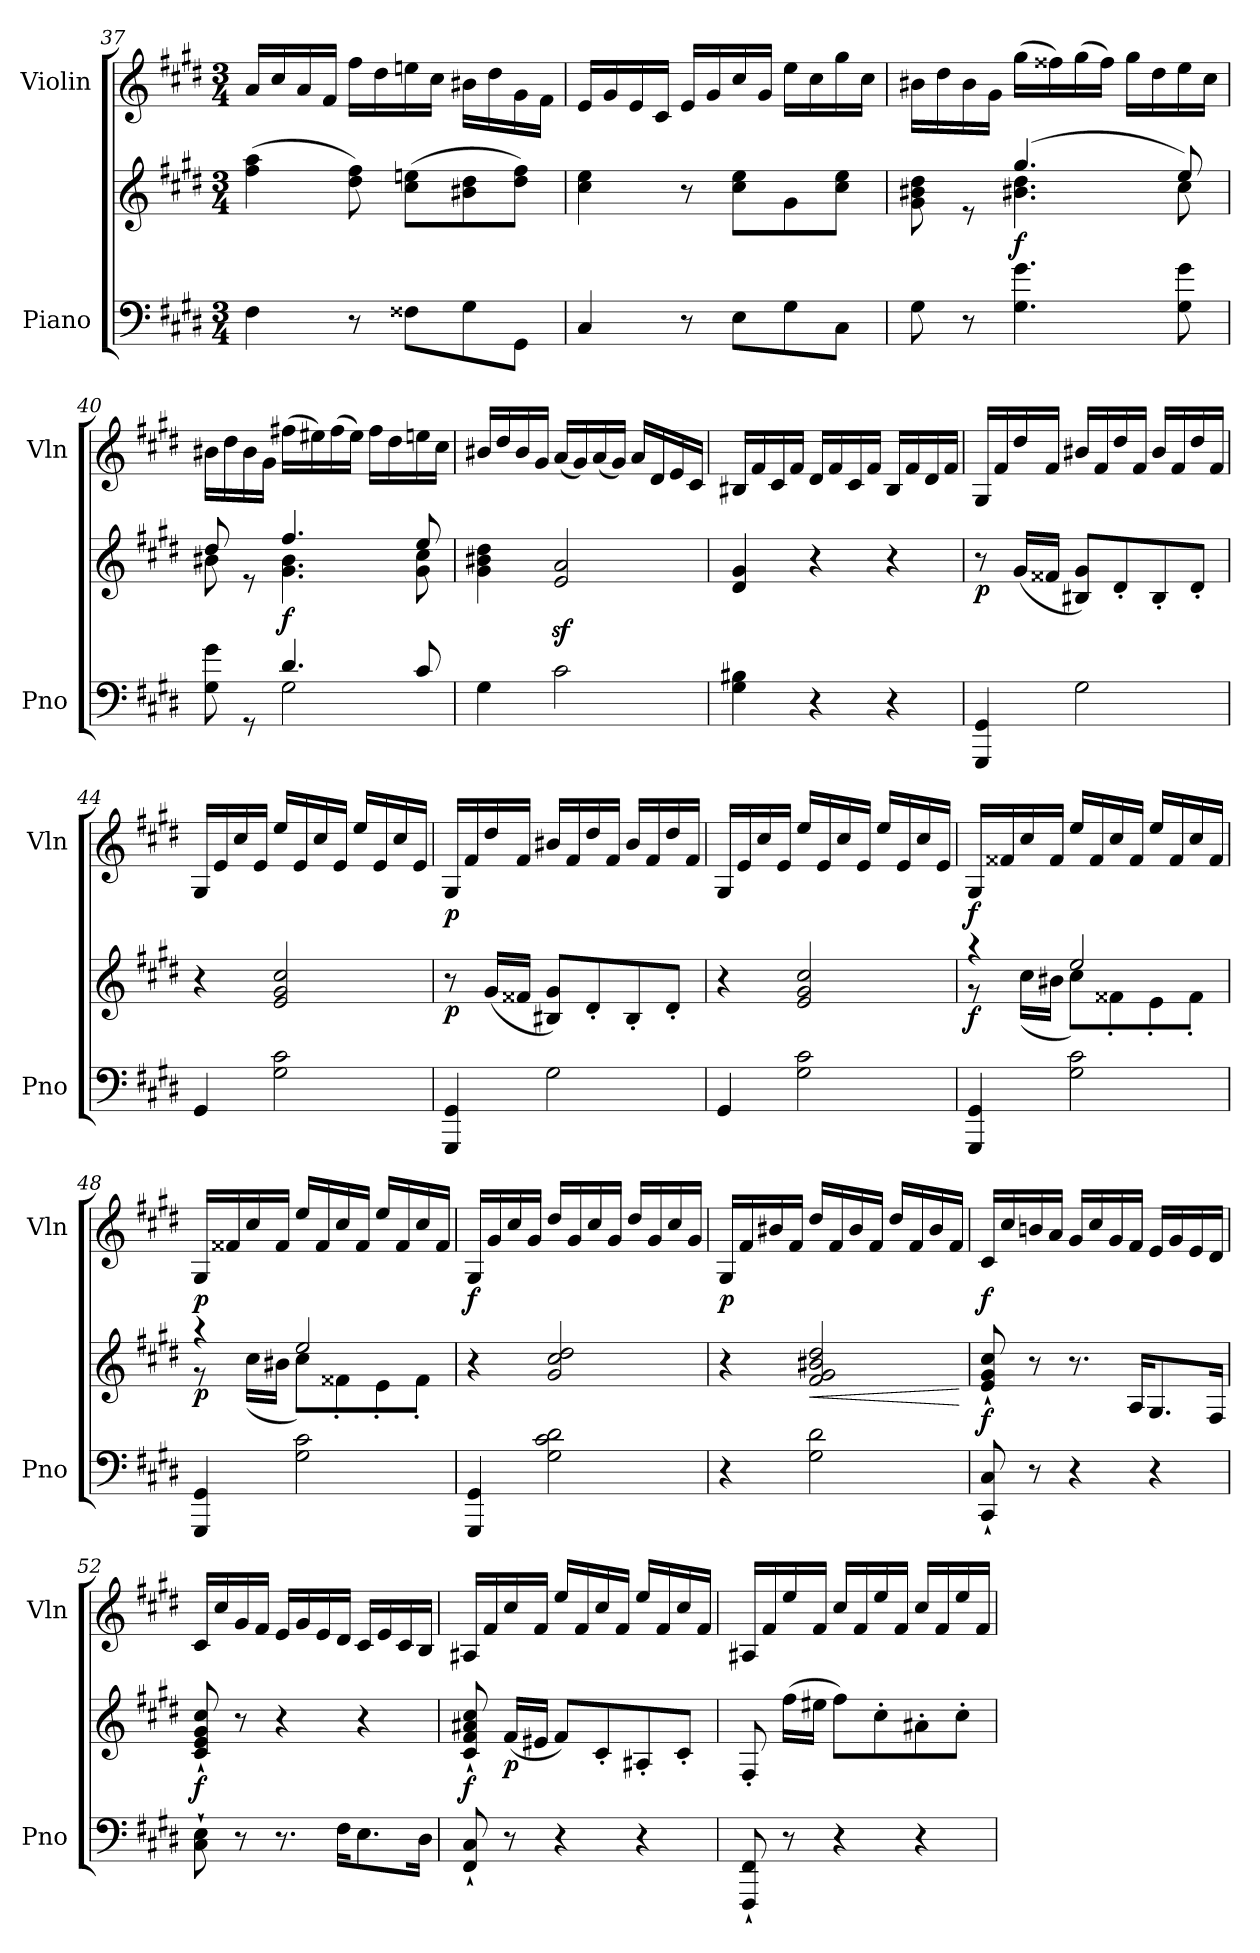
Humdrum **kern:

**kern	**kern	**dynam	**kern	**dynam
*part2	*part2	*part2	*part1	*part1
*staff3	*staff2	*staff2/3	*staff1	*staff1
*I"Piano	*	*	*I"Violin	*
*I'Pno	*	*	*I'Vln	*
*clefF4	*clefG2	*	*clefG2	*
*k[f#c#g#d#]	*k[f#c#g#d#]	*	*k[f#c#g#d#]	*
*M3/4	*M3/4	*	*M3/4	*
=37	=37	=37	=37	=37
4F#\	(4ff#\ 4aa\	.	16a/LL	.
.	.	.	16cc#/	.
.	.	.	16a/	.
.	.	.	16f#/JJ	.
8r	8dd#\ 8ff#\)	.	16ff#\LL	.
.	.	.	16dd#\	.
8F##X\L	(8cc#\ 8een\L	.	16een\	.
.	.	.	16cc#\JJ	.
8G#\	8b#X\ 8dd#\	.	16b#X\LL	.
.	.	.	16dd#\	.
8GG#\J	8dd#\ 8ff#\J)	.	16g#\	.
.	.	.	16f#\JJ	.
!!LO:LB:g=z
=38	=38	=38	=38	=38
4C#/	4cc#\ 4ee\	.	16e/LL	.
.	.	.	16g#/	.
.	.	.	16e/	.
.	.	.	16c#/JJ	.
8r	8r	.	16e/LL	.
.	.	.	16g#/	.
8E\L	8cc#\ 8ee\L	.	16cc#/	.
.	.	.	16g#/JJ	.
8G#\	8g#\	.	16ee\LL	.
.	.	.	16cc#\	.
8C#\J	8cc#\ 8ee\J	.	16gg#\	.
.	.	.	16cc#\JJ	.
=39	=39	=39	=39	=39
*	*^	*	*	*
8G#\	8g#\ 8b#X\ 8dd#\	4ryy	.	16b#X\LL	.
.	.	.	.	16dd#\	.
8r	8re	.	.	16b#\	.
.	.	.	.	16g#\JJ	.
!	!	!	!LO:DY:b	!	!
4.G#\ 4.g#\	(4.gg#/	4.b#X\ 4.dd#\	f	(16gg#\LL	.
.	.	.	.	16ff##X\)	.
.	.	.	.	(16gg#\	.
.	.	.	.	16ff##\JJ)	.
.	.	.	.	16gg#\LL	.
.	.	.	.	16dd#\	.
8G#\ 8g#\	8ee/)	8cc#\	.	16ee\	.
.	.	.	.	16cc#\JJ	.
=40	=40	=40	=40	=40	=40
*^	*	*	*	*	*
8G#\ 8g#\	4ryy	8dd#/	8b#X\	.	16b#X\LL	.
.	.	.	.	.	16dd#\	.
8rGG	.	8re	8ryy	.	16b#\	.
.	.	.	.	.	16g#\JJ	.
!	!	!	!	!LO:DY:b	!	!
4.d#/	2G#\	4.ff#/	4.g#\ 4.b#\	f	(16ff#X\LL	.
.	.	.	.	.	16ee#X\)	.
.	.	.	.	.	(16ff#\	.
.	.	.	.	.	16ee#\JJ)	.
.	.	.	.	.	16ff#\LL	.
.	.	.	.	.	16dd#\	.
8c#/	.	8ee/	8g#\ 8cc#\	.	16een\	.
.	.	.	.	.	16cc#\JJ	.
*v	*v	*	*	*	*	*
*	*v	*v	*	*	*
=41	=41	=41	=41	=41
4G#\	4g#\ 4b#X\ 4dd#\	.	16b#X/LL	.
.	.	.	16dd#/	.
.	.	.	16b#/	.
.	.	.	16g#/JJ	.
2c#\	2e/z< 2a/z<	.	(16a/LL	.
.	.	.	16g#/)	.
.	.	.	(16a/	.
.	.	.	16g#/JJ)	.
.	.	.	16a/LL	.
.	.	.	16d#/	.
.	.	.	16e/	.
.	.	.	16c#/JJ	.
=42	=42	=42	=42	=42
4G#\ 4B#X\	4d#/ 4g#/	.	16B#X/LL	.
.	.	.	16f#/	.
.	.	.	16c#/	.
.	.	.	16f#/JJ	.
4r	4r	.	16d#/LL	.
.	.	.	16f#/	.
.	.	.	16c#/	.
.	.	.	16f#/JJ	.
4r	4r	.	16B#/LL	.
.	.	.	16f#/	.
.	.	.	16d#/	.
.	.	.	16f#/JJ	.
!!LO:LB:g=z
=43	=43	=43	=43	=43
!	!	!LO:DY:b	!	!
4GGG#/ 4GG#/	8r	p	16G#/LL	.
.	.	.	16f#/	.
.	(>16g#/LL	.	16dd#/	.
.	16f##X/JJ	.	16f#/JJ	.
2G#\	8B#X/ 8g#/L)	.	16b#X/LL	.
.	.	.	16f#/	.
.	8d#'/	.	16dd#/	.
.	.	.	16f#/JJ	.
.	8B#'/	.	16b#/LL	.
.	.	.	16f#/	.
.	8d#'/J	.	16dd#/	.
.	.	.	16f#/JJ	.
=44	=44	=44	=44	=44
4GG#/	4r	.	16G#/LL	.
.	.	.	16e/	.
.	.	.	16cc#/	.
.	.	.	16e/JJ	.
2G#\ 2c#\	2e/ 2g#/ 2cc#/	.	16ee/LL	.
.	.	.	16e/	.
.	.	.	16cc#/	.
.	.	.	16e/JJ	.
.	.	.	16ee/LL	.
.	.	.	16e/	.
.	.	.	16cc#/	.
.	.	.	16e/JJ	.
=45	=45	=45	=45	=45
!	!	!LO:DY:b	!	!LO:DY:b
4GGG#/ 4GG#/	8r	p	16G#/LL	p
.	.	.	16f#/	.
.	(>16g#/LL	.	16dd#/	.
.	16f##X/JJ	.	16f#/JJ	.
2G#\	8B#X/ 8g#/L)	.	16b#X/LL	.
.	.	.	16f#/	.
.	8d#'/	.	16dd#/	.
.	.	.	16f#/JJ	.
.	8B#'/	.	16b#/LL	.
.	.	.	16f#/	.
.	8d#'/J	.	16dd#/	.
.	.	.	16f#/JJ	.
=46	=46	=46	=46	=46
4GG#/	4r	.	16G#/LL	.
.	.	.	16e/	.
.	.	.	16cc#/	.
.	.	.	16e/JJ	.
2G#\ 2c#\	2e/ 2g#/ 2cc#/	.	16ee/LL	.
.	.	.	16e/	.
.	.	.	16cc#/	.
.	.	.	16e/JJ	.
.	.	.	16ee/LL	.
.	.	.	16e/	.
.	.	.	16cc#/	.
.	.	.	16e/JJ	.
!!LO:PB:g=z
=47	=47	=47	=47	=47
*	*^	*	*	*
!	!	!	!LO:DY:b	!	!LO:DY:b
4GGG#/ 4GG#/	4r	8r	f	16G#/LL	f
.	.	.	.	16f##X/	.
.	.	(16cc#\LL	.	16cc#/	.
.	.	16b#X\JJ	.	16f##/JJ	.
2G#\ 2c#\	2ee/	8cc#\L)	.	16ee/LL	.
.	.	.	.	16f##/	.
.	.	8f##X'\	.	16cc#/	.
.	.	.	.	16f##/JJ	.
.	.	8e'\	.	16ee/LL	.
.	.	.	.	16f##/	.
.	.	8f##'\J	.	16cc#/	.
.	.	.	.	16f##/JJ	.
=48	=48	=48	=48	=48	=48
!	!	!	!LO:DY:b	!	!LO:DY:b
4GGG#/ 4GG#/	4r	8r	p	16G#/LL	p
.	.	.	.	16f##X/	.
.	.	(16cc#\LL	.	16cc#/	.
.	.	16b#X\JJ	.	16f##/JJ	.
2G#\ 2c#\	2ee/	8cc#\L)	.	16ee/LL	.
.	.	.	.	16f##/	.
.	.	8f##X'\	.	16cc#/	.
.	.	.	.	16f##/JJ	.
.	.	8e'\	.	16ee/LL	.
.	.	.	.	16f##/	.
.	.	8f##'\J	.	16cc#/	.
.	.	.	.	16f##/JJ	.
*	*v	*v	*	*	*
=49	=49	=49	=49	=49
!	!	!	!	!LO:DY:b
4GGG#/ 4GG#/	4r	.	16G#/LL	f
.	.	.	16g#/	.
.	.	.	16cc#/	.
.	.	.	16g#/JJ	.
2G#\ 2c#\ 2d#\	2g#/ 2cc#/ 2dd#/	.	16dd#/LL	.
.	.	.	16g#/	.
.	.	.	16cc#/	.
.	.	.	16g#/JJ	.
.	.	.	16dd#/LL	.
.	.	.	16g#/	.
.	.	.	16cc#/	.
.	.	.	16g#/JJ	.
=50	=50	=50	=50	=50
!	!	!	!	!LO:DY:b
4r	4r	.	16G#/LL	p
.	.	.	16f#/	.
.	.	.	16b#X/	.
.	.	.	16f#/JJ	.
!	!	!LO:HP:b	!	!
2G#\ 2d#\	2f#/ 2g#/ 2b#X/ 2dd#/	<	16dd#/LL	.
.	.	.	16f#/	.
.	.	.	16b#/	.
.	.	.	16f#/JJ	.
.	.	.	16dd#/LL	.
.	.	.	16f#/	.
.	.	.	16b#/	.
.	.	.	16f#/JJ	.
.	.	[	.	.
!!LO:LB:g=z
=51	=51	=51	=51	=51
!	!	!LO:DY:b	!	!LO:DY:b
8CC#/` 8C#/`	8e/` 8g#/` 8cc#/`	f	16c#/LL	f
.	.	.	16cc#/	.
8r	8r	.	16bn/	.
.	.	.	16a/JJ	.
4r	8.r	.	16g#/LL	.
.	.	.	16cc#/	.
.	.	.	16g#/	.
.	16A/KL	.	16f#/JJ	.
4r	8.G#/	.	16e/LL	.
.	.	.	16g#/	.
.	.	.	16e/	.
.	16F#/Jk	.	16d#/JJ	.
=52	=52	=52	=52	=52
!	!	!LO:DY:b	!	!
8C#\` 8E\`	8c#/` 8e/` 8g#/` 8cc#/`	f	16c#/LL	.
.	.	.	16cc#/	.
8r	8r	.	16g#/	.
.	.	.	16f#/JJ	.
8.r	4r	.	16e/LL	.
.	.	.	16g#/	.
.	.	.	16e/	.
16F#\KL	.	.	16d#/JJ	.
8.E\	4r	.	16c#/LL	.
.	.	.	16e/	.
.	.	.	16c#/	.
16D#\Jk	.	.	16B/JJ	.
=53	=53	=53	=53	=53
!	!	!LO:DY:b	!	!
8FF#/` 8C#/`	8c#/` 8f#/` 8a#X/` 8cc#/`	f	16A#X/LL	.
.	.	.	16f#/	.
!	!	!LO:DY:b	!	!
8r	(16f#/LL	p	16cc#/	.
.	16e#X/JJ	.	16f#/JJ	.
4r	8f#/L)	.	16ee/LL	.
.	.	.	16f#/	.
.	8c#'/	.	16cc#/	.
.	.	.	16f#/JJ	.
4r	8A#X'/	.	16ee/LL	.
.	.	.	16f#/	.
.	8c#'/J	.	16cc#/	.
.	.	.	16f#/JJ	.
=54	=54	=54	=54	=54
8FFF#/` 8FF#/`	8F#'/	.	16A#X/LL	.
.	.	.	16f#/	.
8r	(16ff#\LL	.	16ee/	.
.	16ee#X\JJ	.	16f#/JJ	.
4r	8ff#\L)	.	16cc#/LL	.
.	.	.	16f#/	.
.	8cc#'\	.	16ee/	.
.	.	.	16f#/JJ	.
4r	8a#X'\	.	16cc#/LL	.
.	.	.	16f#/	.
.	8cc#'\J	.	16ee/	.
.	.	.	16f#/JJ	.
=	=	=	=	=
*-	*-	*-	*-	*-
